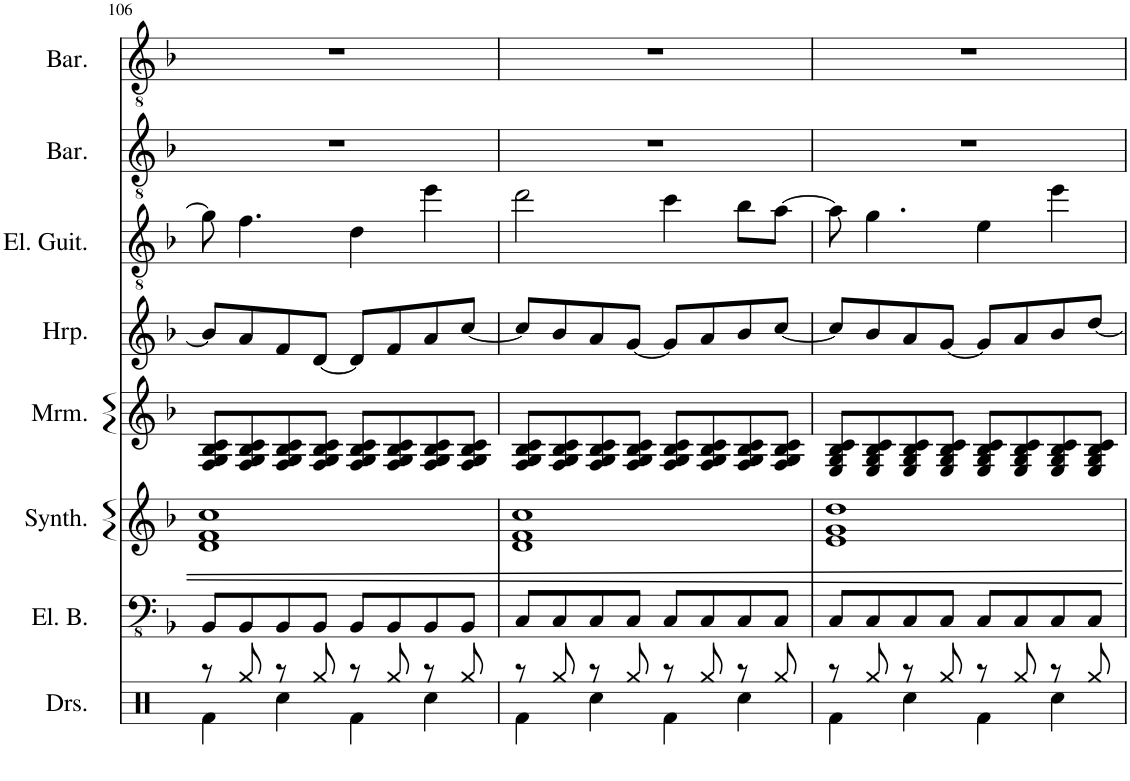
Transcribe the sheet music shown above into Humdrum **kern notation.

**kern	**kern	**kern	**kern	**kern	**kern	**kern	**kern
*part8	*part7	*part6	*part5	*part4	*part3	*part2	*part1
*staff8	*staff7	*staff6	*staff5	*staff4	*staff3	*staff2	*staff1
*I"Drumset	*I"Electric Bass	*I"String Synthesizer	*I"Marimba	*I"Harp	*I"Electric Guitar	*I"Baritone	*I"Baritone
*I'Drs.	*I'El. B.	*I'Synth.	*I'Mrm.	*I'Hrp.	*I'El. Guit.	*I'Bar.	*I'Bar.
!!LO:PB:g=z
*clefX	*clefFv4	*clefG2	*clefG2	*clefG2	*clefGv2	*clefGv2	*clefGv2
*k[]	*k[b-]	*k[b-]	*k[b-]	*k[b-]	*k[b-]	*k[b-]	*k[b-]
*M4/4	*M4/4	*M4/4	*M4/4	*M4/4	*M4/4	*M4/4	*M4/4
=106	=106	=106	=106	=106	=106	=106	=106
*^	*	*	*	*	*	*	*
8r	4Rf\	8BBB-/L	1d 1f 1cc	8F/ 8G/ 8B-/ 8c/L	8b-/L]	8g\]	1r	1r
8Rgg/	.	8BBB-/	.	8F/ 8G/ 8B-/ 8c/	8a/	4.f\	.	.
8r	4Rcc\	8BBB-/	.	8F/ 8G/ 8B-/ 8c/	8f/	.	.	.
8Rgg/	.	8BBB-/J	.	8F/ 8G/ 8B-/ 8c/J	[8d/J	.	.	.
8r	4Rf\	8BBB-/L	.	8F/ 8G/ 8B-/ 8c/L	8d/L]	4d\	.	.
8Rgg/	.	8BBB-/	.	8F/ 8G/ 8B-/ 8c/	8f/	.	.	.
8r	4Rcc\	8BBB-/	.	8F/ 8G/ 8B-/ 8c/	8a/	4ee\	.	.
8Rgg/	.	8BBB-/J	.	8F/ 8G/ 8B-/ 8c/J	[8cc/J	.	.	.
=107	=107	=107	=107	=107	=107	=107	=107	=107
8r	4Rf\	8CC/L	1d 1f 1cc	8F/ 8G/ 8B-/ 8c/L	8cc/L]	2dd\	1r	1r
8Rgg/	.	8CC/	.	8F/ 8G/ 8B-/ 8c/	8b-/	.	.	.
8r	4Rcc\	8CC/	.	8F/ 8G/ 8B-/ 8c/	8a/	.	.	.
8Rgg/	.	8CC/J	.	8F/ 8G/ 8B-/ 8c/J	[8g/J	.	.	.
8r	4Rf\	8CC/L	.	8F/ 8G/ 8B-/ 8c/L	8g/L]	4cc\	.	.
8Rgg/	.	8CC/	.	8F/ 8G/ 8B-/ 8c/	8a/	.	.	.
8r	4Rcc\	8CC/	.	8F/ 8G/ 8B-/ 8c/	8b-/	8b-\L	.	.
8Rgg/	.	8CC/J	.	8F/ 8G/ 8B-/ 8c/J	[8cc/J	[8a\J	.	.
=108	=108	=108	=108	=108	=108	=108	=108	=108
8r	4Rf\	8CC/L	1e 1g 1dd	8E/ 8G/ 8B-/ 8c/L	8cc/L]	8a\]	1r	1r
8Rgg/	.	8CC/	.	8E/ 8G/ 8B-/ 8c/	8b-/	4.g\	.	.
8r	4Rcc\	8CC/	.	8E/ 8G/ 8B-/ 8c/	8a/	.	.	.
8Rgg/	.	8CC/J	.	8E/ 8G/ 8B-/ 8c/J	[8g/J	.	.	.
8r	4Rf\	8CC/L	.	8E/ 8G/ 8B-/ 8c/L	8g/L]	4e\	.	.
8Rgg/	.	8CC/	.	8E/ 8G/ 8B-/ 8c/	8a/	.	.	.
8r	4Rcc\	8CC/	.	8E/ 8G/ 8B-/ 8c/	8b-/	4ee\	.	.
8Rgg/	.	8CC/J	.	8E/ 8G/ 8B-/ 8c/J	[8dd/J	.	.	.
*v	*v	*	*	*	*	*	*	*
=	=	=	=	=	=	=	=
*-	*-	*-	*-	*-	*-	*-	*-
